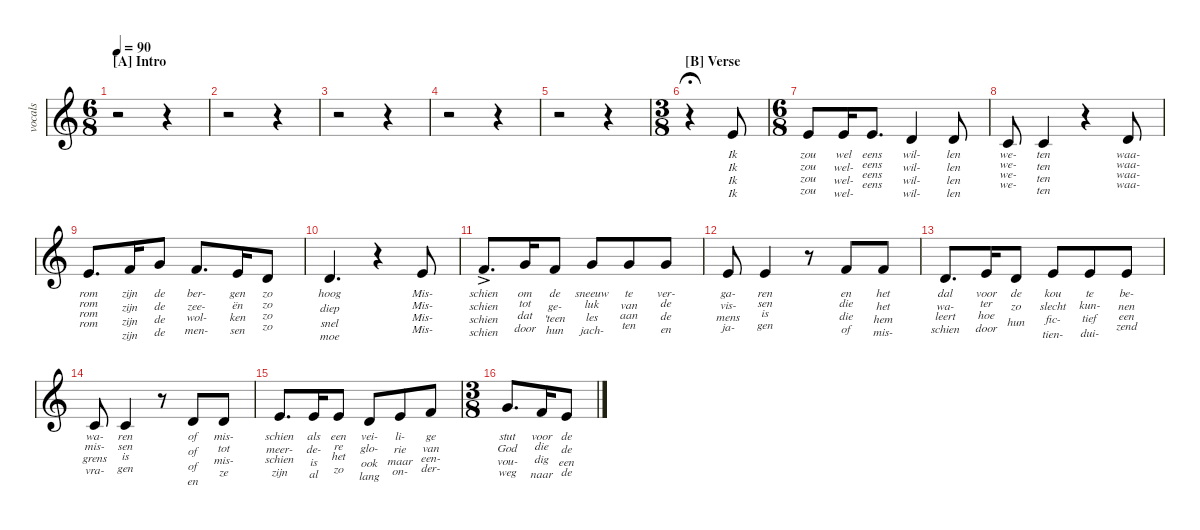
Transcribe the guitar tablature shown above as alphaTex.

\defaultSystemsLayout 4
\hideDynamics
\bracketExtendMode groupsimilarinstruments
\multiTrackTrackNamePolicy allsystems
\otherSystemsTrackNameOrientation horizontal
\track ("vocals" "vocals") {defaultSystemsLayout 4 instrument acousticguitarnylon}
\staff {score}
\tuning (E4 B3 G3 D3 A2 E2)
\ts (6 8)
\beaming (8 3 3)
\section ("A" "Intro ")
\scale
1.38327
\tempo 90
\accidentals auto
\clef g2
\ottava regular
\simile none
\ks c
r.2{dy mf instrument acousticguitarnylon beam Down} r.4{beam Down} |
\scale
0.787385 r.2{beam Down} r.4{beam Down} |
\scale
1.17443 r.2{beam Down} r.4{beam Down} |
\scale
0.654921 r.2{beam Down} r.4{beam Down} |
r.2{beam Down} r.4{beam Down} |
\ts (3 8)
\beaming (8 3)
\section ("B" "Verse")
r.4{fermata (medium 0.5) beam Down} 2.4.8{lyrics (0 "Ik") lyrics (1 "Ik") lyrics (2 "Ik") lyrics (3 "Ik") lyrics (4 "") beam Up} |
\ts (6 8)
\beaming (8 3 3)
2.4.8{lyrics (0 "zou") lyrics (1 "zou") lyrics (2 "zou") lyrics (3 "zou") lyrics (4 "") beam Up} 2.4.16{lyrics (0 "wel") lyrics (1 "wel-") lyrics (2 "wel-") lyrics (3 "wel-") lyrics (4 "") beam Up} 2.4.8{d lyrics (0 "eens") lyrics (1 "eens") lyrics (2 "eens") lyrics (3 "eens") lyrics (4 "") beam Up} 0.4.4{lyrics (0 "wil-") lyrics (1 "wil-") lyrics (2 "wil-") lyrics (3 "wil-") lyrics (4 "") beam Up} 0.4.8{lyrics (0 "len") lyrics (1 "len") lyrics (2 "len") lyrics (3 "len") lyrics (4 "") beam Up} |
3.5.8{lyrics (0 "we-") lyrics (1 "we-") lyrics (2 "we-") lyrics (3 "we-") lyrics (4 "") beam Up} 3.5.4{lyrics (0 "ten") lyrics (1 "ten") lyrics (2 "ten") lyrics (3 "ten") lyrics (4 "") beam Up} r.4{beam Up} 0.4.8{lyrics (0 "waa-") lyrics (1 "waa-") lyrics (2 "waa-") lyrics (3 "waa-") lyrics (4 "") beam Up} |
2.4.8{d lyrics (0 "rom") lyrics (1 "rom") lyrics (2 "rom") lyrics (3 "rom") lyrics (4 "") beam Up} 3.4.16{lyrics (0 "zijn") lyrics (1 "zijn") lyrics (2 "zijn") lyrics (3 "zijn") lyrics (4 "") beam Up} 0.3.8{lyrics (0 "de") lyrics (1 "de") lyrics (2 "de") lyrics (3 "de") lyrics (4 "") beam Up} 3.4.8{d lyrics (0 "ber-") lyrics (1 "zee-") lyrics (2 "wol-") lyrics (3 "men-") lyrics (4 "") beam Up} 2.4.16{lyrics (0 "gen") lyrics (1 "ën") lyrics (2 "ken") lyrics (3 "sen") lyrics (4 "") beam Up} 0.4.8{lyrics (0 "zo") lyrics (1 "zo") lyrics (2 "zo") lyrics (3 "zo") lyrics (4 "") beam Up} |
0.4.4{d lyrics (0 "hoog") lyrics (1 "diep") lyrics (2 "snel") lyrics (3 "moe") lyrics (4 "") beam Up} r.4{beam Up} 2.4.8{lyrics (0 "Mis-") lyrics (1 "Mis-") lyrics (2 "Mis-") lyrics (3 "Mis-") lyrics (4 "") beam Up} |
3.4{ac}.8{d lyrics (0 "schien") lyrics (1 "schien") lyrics (2 "schien") lyrics (3 "schien") lyrics (4 "") beam Up} 0.3.16{lyrics (0 "om") lyrics (1 "tot") lyrics (2 "dat") lyrics (3 "door") lyrics (4 "") beam Up} 3.4.8{lyrics (0 "de") lyrics (1 "ge-") lyrics (2 "'teen") lyrics (3 "hun") lyrics (4 "") beam Up} 0.3.8{lyrics (0 "sneeuw") lyrics (1 "luk") lyrics (2 "les") lyrics (3 "jach-") lyrics (4 "") beam Up} 0.3.8{lyrics (0 "te") lyrics (1 "van") lyrics (2 "aan") lyrics (3 "ten") lyrics (4 "") beam Up} 0.3.8{lyrics (0 "ver-") lyrics (1 "de") lyrics (2 "de") lyrics (3 "en") lyrics (4 "") beam Up} |
2.4.8{lyrics (0 "ga-") lyrics (1 "vis-") lyrics (2 "mens") lyrics (3 "ja-") lyrics (4 "") beam Up} 2.4.4{lyrics (0 "ren") lyrics (1 "sen") lyrics (2 "is") lyrics (3 "gen") lyrics (4 "") beam Up} r.8{beam Up} 3.4.8{lyrics (0 "en") lyrics (1 "die") lyrics (2 "die") lyrics (3 "of") lyrics (4 "") beam Up} 3.4.8{lyrics (0 "het") lyrics (1 "het") lyrics (2 "hem") lyrics (3 "mis-") lyrics (4 "") beam Up} |
0.4.8{d lyrics (0 "dal") lyrics (1 "wa-") lyrics (2 "leert") lyrics (3 "schien") lyrics (4 "") beam Up} 2.4.16{lyrics (0 "voor") lyrics (1 "ter") lyrics (2 "hoe") lyrics (3 "door") lyrics (4 "") beam Up} 0.4.8{lyrics (0 "de") lyrics (1 "zo") lyrics (2 "") lyrics (3 "hun") lyrics (4 "") beam Up} 2.4.8{lyrics (0 "kou") lyrics (1 "slecht") lyrics (2 "fic-") lyrics (3 "tien-") lyrics (4 "") beam Up} 2.4.8{lyrics (0 "te") lyrics (1 "kun-") lyrics (2 "tief") lyrics (3 "dui-") lyrics (4 "") beam Up} 2.4.8{lyrics (0 "be-") lyrics (1 "nen") lyrics (2 "een") lyrics (3 "zend") lyrics (4 "") beam Up} |
3.5.8{lyrics (0 "wa-") lyrics (1 "mis-") lyrics (2 "grens") lyrics (3 "vra-") lyrics (4 "") beam Up} 3.5.4{lyrics (0 "ren") lyrics (1 "sen") lyrics (2 "is") lyrics (3 "gen") lyrics (4 "") beam Up} r.8{beam Up} 0.4.8{lyrics (0 "of") lyrics (1 "of") lyrics (2 "of") lyrics (3 "en") lyrics (4 "") beam Up} 0.4.8{lyrics (0 "mis-") lyrics (1 "tot") lyrics (2 "mis-") lyrics (3 "ze") lyrics (4 "") beam Up} |
2.4.8{d lyrics (0 "schien") lyrics (1 "meer-") lyrics (2 "schien") lyrics (3 "zijn") lyrics (4 "") beam Up} 2.4.16{lyrics (0 "als") lyrics (1 "de-") lyrics (2 "is") lyrics (3 "al") lyrics (4 "") beam Up} 2.4.8{lyrics (0 "een") lyrics (1 "re") lyrics (2 "het") lyrics (3 "zo") lyrics (4 "") beam Up} 0.4.8{lyrics (0 "vei-") lyrics (1 "glo-") lyrics (2 "ook") lyrics (3 "lang") lyrics (4 "") beam Up} 2.4.8{lyrics (0 "li-") lyrics (1 "rie") lyrics (2 "maar") lyrics (3 "on-") lyrics (4 "") beam Up} 3.4.8{lyrics (0 "ge") lyrics (1 "van") lyrics (2 "een-") lyrics (3 "der-") lyrics (4 "") beam Up} |
\ts (3 8)
\beaming (8 3)
0.3.8{d lyrics (0 "stut") lyrics (1 "God") lyrics (2 "vou-") lyrics (3 "weg") lyrics (4 "") beam Up} 3.4.16{lyrics (0 "voor") lyrics (1 "die") lyrics (2 "dig") lyrics (3 "naar") lyrics (4 "") beam Up} 2.4.8{lyrics (0 "de") lyrics (1 "de") lyrics (2 "een") lyrics (3 "de") lyrics (4 "") beam Up}
